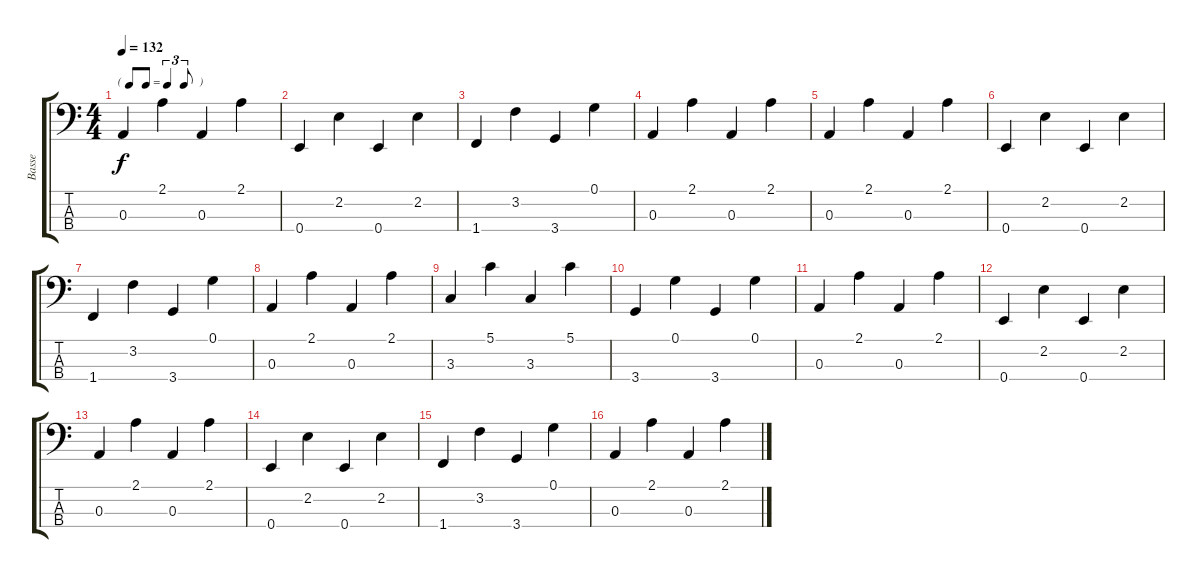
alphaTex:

\track ("Basse" "Basse") {instrument electricbassfinger}
\staff {score tabs}
\tuning (G2 D2 A1 E1) {hide}
\ts (4 4)
\tf triplet8th
\tempo 132
\clef f4
\ks c
0.3.4{dy f} 2.1.4 0.3.4 2.1.4 |
0.4.4 2.2.4 0.4.4 2.2.4 |
1.4.4 3.2.4 3.4.4 0.1.4 |
0.3.4 2.1.4 0.3.4 2.1.4 |
0.3.4 2.1.4 0.3.4 2.1.4 |
0.4.4 2.2.4 0.4.4 2.2.4 |
1.4.4 3.2.4 3.4.4 0.1.4 |
0.3.4 2.1.4 0.3.4 2.1.4 |
3.3.4 5.1.4 3.3.4 5.1.4 |
3.4.4 0.1.4 3.4.4 0.1.4 |
0.3.4 2.1.4 0.3.4 2.1.4 |
0.4.4 2.2.4 0.4.4 2.2.4 |
0.3.4 2.1.4 0.3.4 2.1.4 |
0.4.4 2.2.4 0.4.4 2.2.4 |
1.4.4 3.2.4 3.4.4 0.1.4 |
0.3.4 2.1.4 0.3.4 2.1.4
